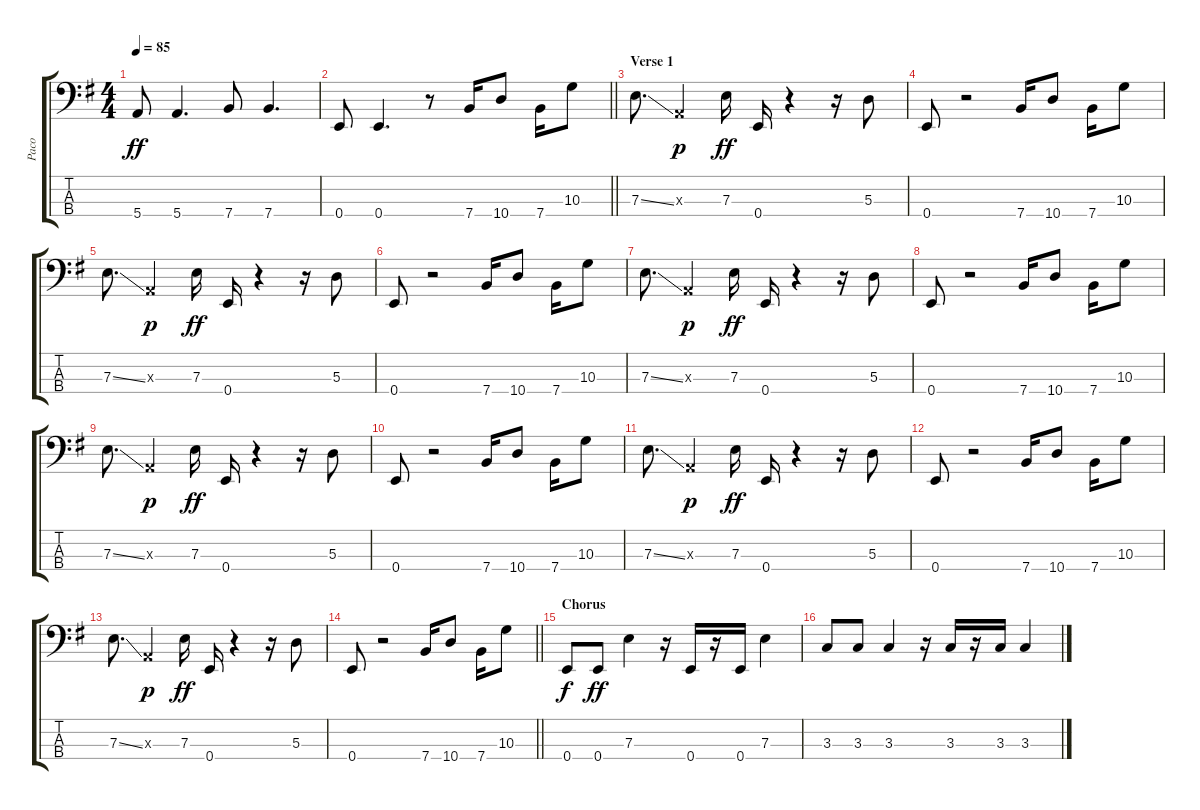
\track ("Paco" "Paco") {instrument electricbassfinger}
\staff {score tabs}
\tuning (G2 D2 A1 E1) {hide}
\ts (4 4)
\tempo 85
\clef f4
\ks g
5.4.8{dy ff} 5.4.4{d} 7.4.8 7.4.4{d} |
\barLineRight lightlight
0.4.8 0.4.4{d} r.8 7.4.16 10.4.8 7.4.16 10.3.8 |
\section ("" "Verse 1")
7.3{ss}.8{d} 0.3{x}.4{dy p} 7.3.16{dy ff} 0.4.16 r.4 r.16 5.3.8 |
0.4.8 r.2 7.4.16 10.4.8 7.4.16 10.3.8 |
7.3{ss}.8{d} 0.3{x}.4{dy p} 7.3.16{dy ff} 0.4.16 r.4 r.16 5.3.8 |
0.4.8 r.2 7.4.16 10.4.8 7.4.16 10.3.8 |
7.3{ss}.8{d} 0.3{x}.4{dy p} 7.3.16{dy ff} 0.4.16 r.4 r.16 5.3.8 |
0.4.8 r.2 7.4.16 10.4.8 7.4.16 10.3.8 |
7.3{ss}.8{d} 0.3{x}.4{dy p} 7.3.16{dy ff} 0.4.16 r.4 r.16 5.3.8 |
0.4.8 r.2 7.4.16 10.4.8 7.4.16 10.3.8 |
7.3{ss}.8{d} 0.3{x}.4{dy p} 7.3.16{dy ff} 0.4.16 r.4 r.16 5.3.8 |
0.4.8 r.2 7.4.16 10.4.8 7.4.16 10.3.8 |
7.3{ss}.8{d} 0.3{x}.4{dy p} 7.3.16{dy ff} 0.4.16 r.4 r.16 5.3.8 |
\barLineRight lightlight
0.4.8 r.2 7.4.16 10.4.8 7.4.16 10.3.8 |
\section ("" "Chorus")
0.4.8{dy f} 0.4.8{dy ff} 7.3.4 r.16 0.4.16 r.16 0.4.16 7.3.4 |
3.3.8 3.3.8 3.3.4 r.16 3.3.16 r.16 3.3.16 3.3.4
